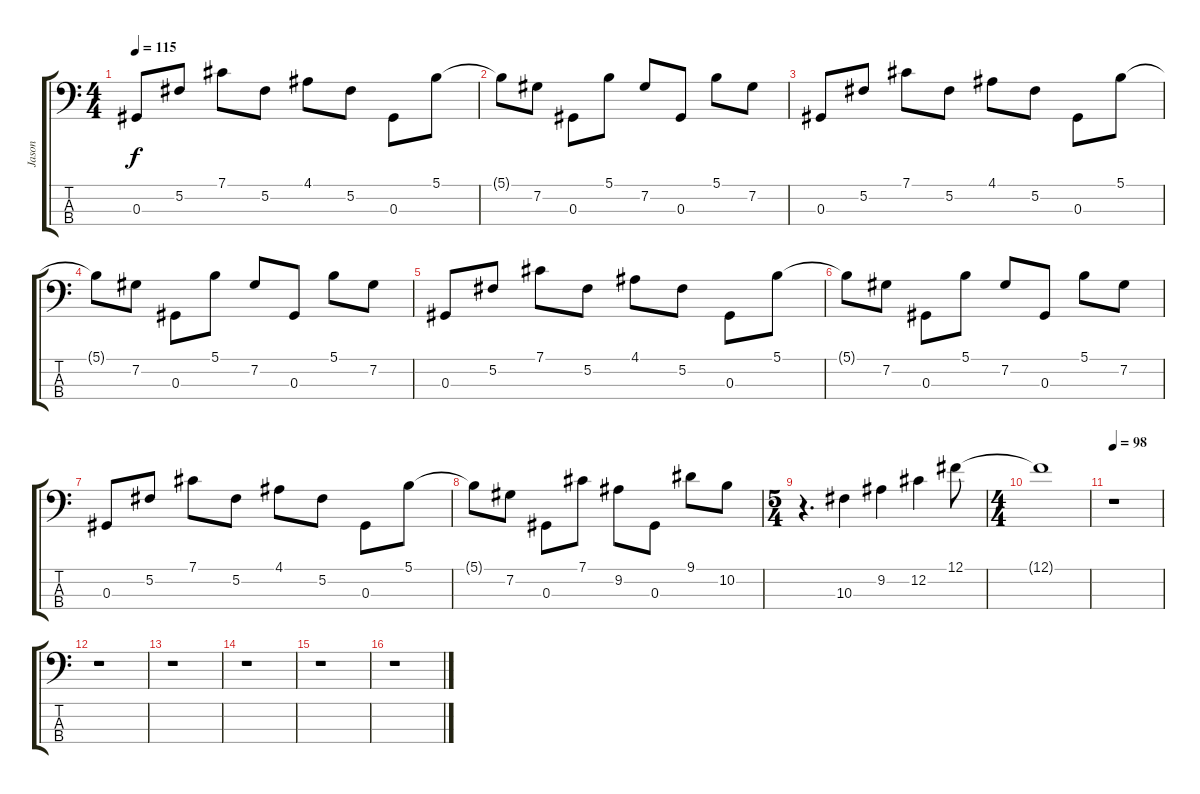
\track ("Jason" "Jason") {instrument electricbasspick}
\staff {score tabs}
\tuning (Gb2 Db2 Ab1 Eb1) {hide}
\ts (4 4)
\tempo 115
\clef f4
\ks c
0.3.8{dy f} 5.2.8 7.1.8 5.2.8 4.1.8 5.2.8 0.3.8 5.1.8 |
5.1{t}.8 7.2.8 0.3.8 5.1.8 7.2.8 0.3.8 5.1.8 7.2.8 |
0.3.8 5.2.8 7.1.8 5.2.8 4.1.8 5.2.8 0.3.8 5.1.8 |
5.1{t}.8 7.2.8 0.3.8 5.1.8 7.2.8 0.3.8 5.1.8 7.2.8 |
0.3.8 5.2.8 7.1.8 5.2.8 4.1.8 5.2.8 0.3.8 5.1.8 |
5.1{t}.8 7.2.8 0.3.8 5.1.8 7.2.8 0.3.8 5.1.8 7.2.8 |
0.3.8 5.2.8 7.1.8 5.2.8 4.1.8 5.2.8 0.3.8 5.1.8 |
5.1{t}.8 7.2.8 0.3.8 7.1.8 9.2.8 0.3.8 9.1.8 10.2.8 |
\ts (5 4)
r.4{d} 10.3.4 9.2.4 12.2.4 12.1.8 |
\ts (4 4)
12.1{t}.1 |
\tempo 98
r.1 |
r.1 |
r.1 |
r.1 |
r.1 |
r.1
